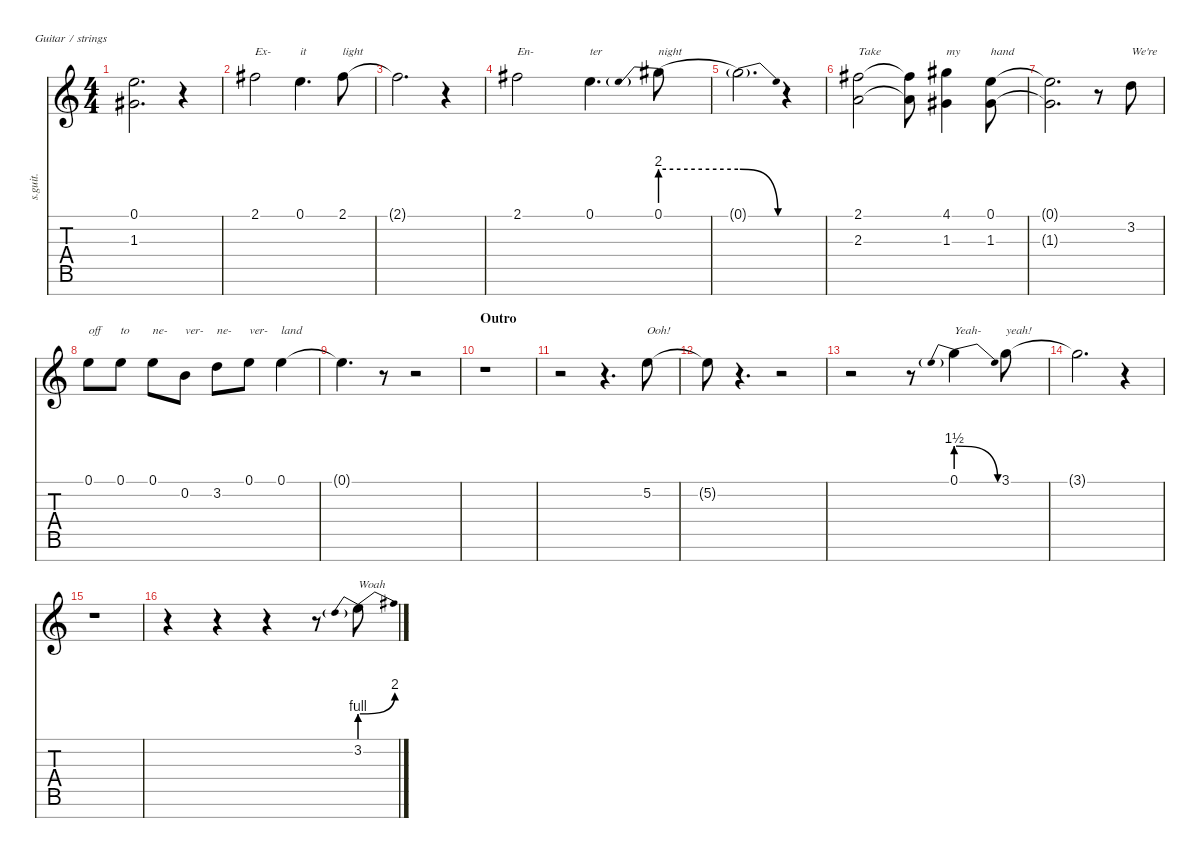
\defaultSystemsLayout 4
\hideDynamics
\bracketExtendMode nobrackets
\track ("James Hetfield (Vocals)" "s.guit.") {instrument baritonesax}
\staff {score tabs}
\tuning (E4 B3 G3 D3 A2 E2 B1)
\displaytranspose 12
\ts (4 4)
\tempo (124 hide)
\clef g2
\ks c
(0.1{t} 1.3{t acc #}).2{d lyrics (0 "") lyrics (1 "") lyrics (2 "") lyrics (3 "") lyrics (4 "") dy f} r.4 |
2.1{acc #}.2{txt "Ex-" lyrics (0 "") lyrics (1 "") lyrics (2 "") lyrics (3 "") lyrics (4 "")} 0.1.4{d txt "it" lyrics (0 "") lyrics (1 "") lyrics (2 "") lyrics (3 "") lyrics (4 "")} 2.1{acc #}.8{txt "light" lyrics (0 "") lyrics (1 "") lyrics (2 "") lyrics (3 "") lyrics (4 "")} |
2.1{t acc #}.2{d lyrics (0 "") lyrics (1 "") lyrics (2 "") lyrics (3 "") lyrics (4 "")} r.4 |
2.1{acc #}.2{txt "En-" lyrics (0 "") lyrics (1 "") lyrics (2 "") lyrics (3 "") lyrics (4 "")} 0.1.4{d txt "ter" lyrics (0 "") lyrics (1 "") lyrics (2 "") lyrics (3 "") lyrics (4 "")} 0.1{be (prebend 0 8 60 8)}.8{txt "night" lyrics (0 "") lyrics (1 "") lyrics (2 "") lyrics (3 "") lyrics (4 "")} |
0.1{be (release 0 8 30 0) t}.2{d lyrics (0 "") lyrics (1 "") lyrics (2 "") lyrics (3 "") lyrics (4 "")} r.4 |
(2.1{acc #} 2.3).2{txt "Take" lyrics (0 "") lyrics (1 "") lyrics (2 "") lyrics (3 "") lyrics (4 "")} (2.1{t acc #} 2.3{t}).8{lyrics (0 "") lyrics (1 "") lyrics (2 "") lyrics (3 "") lyrics (4 "")} (4.1{acc #} 1.3{acc #}).4{txt "my" lyrics (0 "") lyrics (1 "") lyrics (2 "") lyrics (3 "") lyrics (4 "")} (0.1 1.3{acc #}).8{txt "hand" lyrics (0 "") lyrics (1 "") lyrics (2 "") lyrics (3 "") lyrics (4 "")} |
(0.1{t} 1.3{t acc #}).2{d lyrics (0 "") lyrics (1 "") lyrics (2 "") lyrics (3 "") lyrics (4 "")} r.8 3.2.8{txt "We're" lyrics (0 "") lyrics (1 "") lyrics (2 "") lyrics (3 "") lyrics (4 "")} |
0.1.8{txt "off" lyrics (0 "") lyrics (1 "") lyrics (2 "") lyrics (3 "") lyrics (4 "")} 0.1.8{txt "to" lyrics (0 "") lyrics (1 "") lyrics (2 "") lyrics (3 "") lyrics (4 "")} 0.1.8{txt "ne-" lyrics (0 "") lyrics (1 "") lyrics (2 "") lyrics (3 "") lyrics (4 "")} 0.2.8{txt "ver-" lyrics (0 "") lyrics (1 "") lyrics (2 "") lyrics (3 "") lyrics (4 "")} 3.2.8{txt "ne-" lyrics (0 "") lyrics (1 "") lyrics (2 "") lyrics (3 "") lyrics (4 "")} 0.1.8{txt "ver-" lyrics (0 "") lyrics (1 "") lyrics (2 "") lyrics (3 "") lyrics (4 "")} 0.1.4{txt "land" lyrics (0 "") lyrics (1 "") lyrics (2 "") lyrics (3 "") lyrics (4 "")} |
0.1{t}.4{d lyrics (0 "") lyrics (1 "") lyrics (2 "") lyrics (3 "") lyrics (4 "")} r.8 r.2 |
\section ("" "Outro")
r.1 |
r.2 r.4{d} 5.2.8{txt "Ooh!" lyrics (0 "") lyrics (1 "") lyrics (2 "") lyrics (3 "") lyrics (4 "") dy ff} |
5.2{t}.8{lyrics (0 "") lyrics (1 "") lyrics (2 "") lyrics (3 "") lyrics (4 "")} r.4{d} r.2 |
r.2 r.8 0.1{be (prebendrelease 0 6 30 0)}.4{txt "Yeah-" lyrics (0 "") lyrics (1 "") lyrics (2 "") lyrics (3 "") lyrics (4 "") dy f} 3.1.8{txt "yeah!" lyrics (0 "") lyrics (1 "") lyrics (2 "") lyrics (3 "") lyrics (4 "")} |
3.1{t}.2{d lyrics (0 "") lyrics (1 "") lyrics (2 "") lyrics (3 "") lyrics (4 "")} r.4 |
r.1 |
r.4 r.4 r.4 r.8 3.2{be (prebendbend 0 4 60 8)}.8{txt "Woah" lyrics (0 "") lyrics (1 "") lyrics (2 "") lyrics (3 "") lyrics (4 "")}
